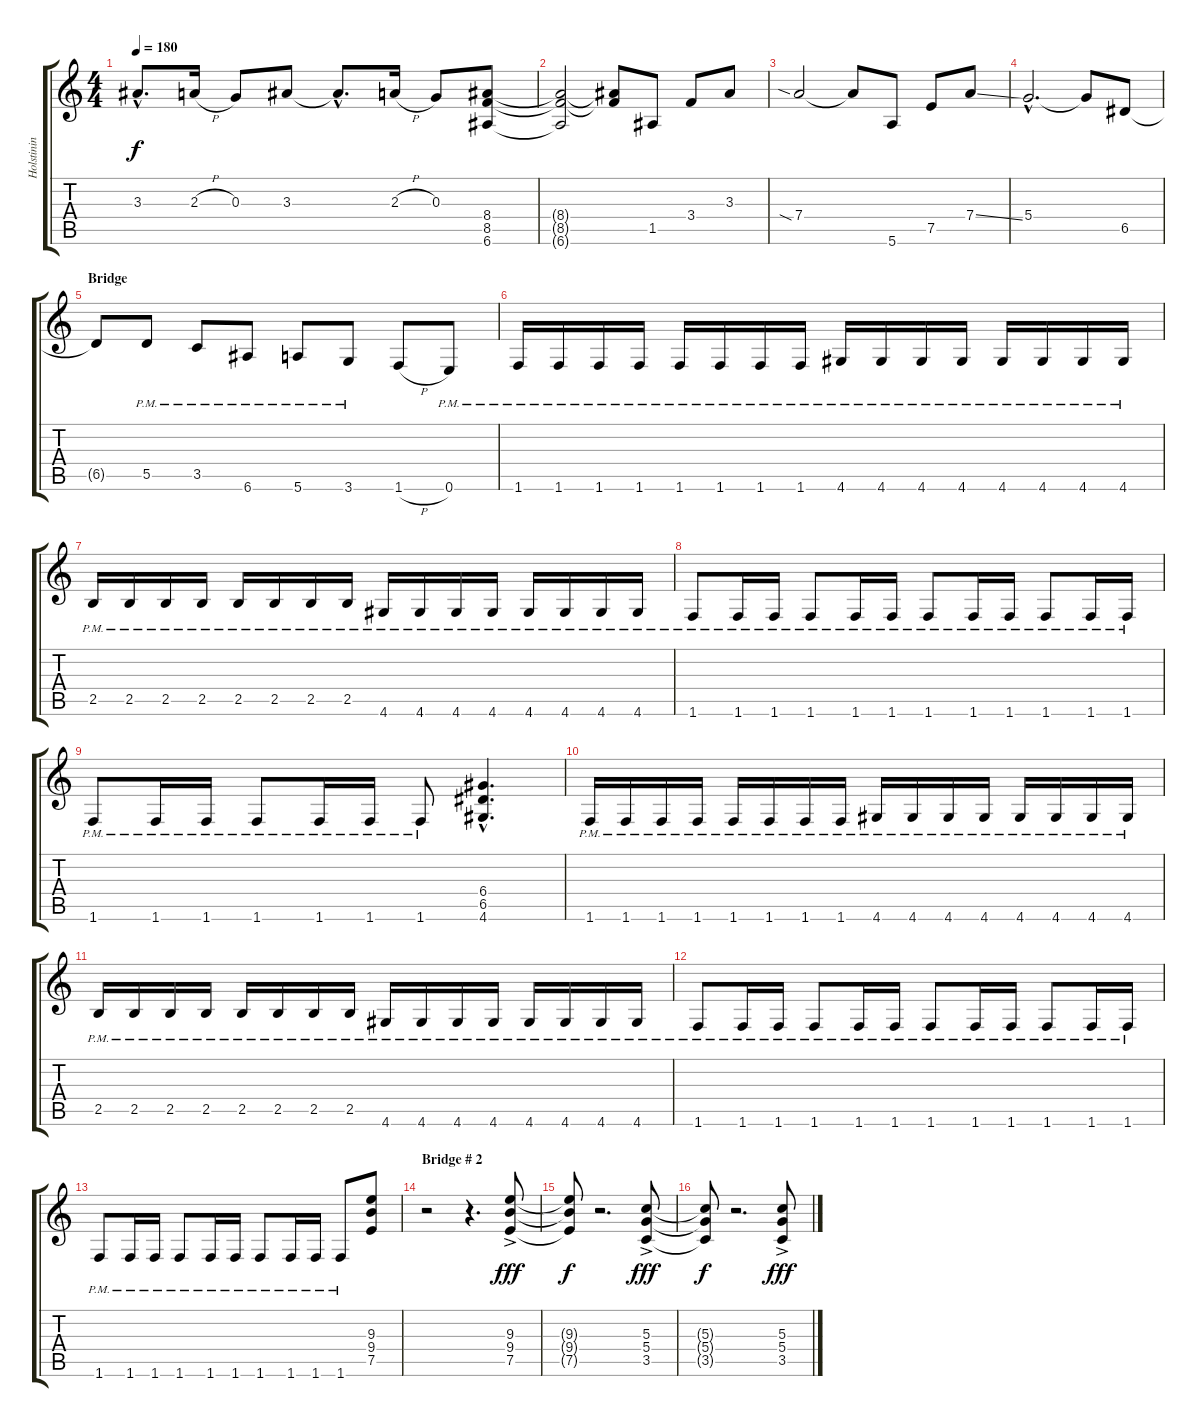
\track ("Holstinin" "Holstinin") {instrument distortionguitar}
\staff {score tabs}
\tuning (E4 B3 G3 D3 A2 E2) {hide}
\ts (4 4)
\tempo 180
\clef g2
\ks c
3.3{hac t}.8{d dy f} 2.3{h}.16 0.3.8 3.3.8 3.3{hac t}.8{d} 2.3{h}.16 0.3.8 (8.4 8.5 6.6).8 |
(8.4{t} 8.5{t} 6.6{t}).2 (8.4{t} 8.5{t}).8 1.5.8 3.4.8 3.3.8 |
7.4{sia}.2 7.4{t}.8 5.6.8 7.5.8 7.4{ss}.8 |
5.4{hac}.2{d} 5.4{t}.8 6.5.8 |
\section ("" "Bridge")
6.5{t}.8 5.5{pm}.8 3.5{pm}.8 6.6{pm}.8 5.6{pm}.8 3.6{pm}.8 1.6{h}.8 0.6{pm}.8 |
1.6{pm}.16 1.6{pm}.16 1.6{pm}.16 1.6{pm}.16 1.6{pm}.16 1.6{pm}.16 1.6{pm}.16 1.6{pm}.16 4.6{pm}.16 4.6{pm}.16 4.6{pm}.16 4.6{pm}.16 4.6{pm}.16 4.6{pm}.16 4.6{pm}.16 4.6{pm}.16 |
2.5{pm}.16 2.5{pm}.16 2.5{pm}.16 2.5{pm}.16 2.5{pm}.16 2.5{pm}.16 2.5{pm}.16 2.5{pm}.16 4.6{pm}.16 4.6{pm}.16 4.6{pm}.16 4.6{pm}.16 4.6{pm}.16 4.6{pm}.16 4.6{pm}.16 4.6{pm}.16 |
1.6{pm}.8 1.6{pm}.16 1.6{pm}.16 1.6{pm}.8 1.6{pm}.16 1.6{pm}.16 1.6{pm}.8 1.6{pm}.16 1.6{pm}.16 1.6{pm}.8 1.6{pm}.16 1.6{pm}.16 |
1.6{pm}.8 1.6{pm}.16 1.6{pm}.16 1.6{pm}.8 1.6{pm}.16 1.6{pm}.16 1.6{pm}.8 (6.4{hac} 6.5{hac} 4.6{hac}).4{d} |
1.6{pm}.16 1.6{pm}.16 1.6{pm}.16 1.6{pm}.16 1.6{pm}.16 1.6{pm}.16 1.6{pm}.16 1.6{pm}.16 4.6{pm}.16 4.6{pm}.16 4.6{pm}.16 4.6{pm}.16 4.6{pm}.16 4.6{pm}.16 4.6{pm}.16 4.6{pm}.16 |
2.5{pm}.16 2.5{pm}.16 2.5{pm}.16 2.5{pm}.16 2.5{pm}.16 2.5{pm}.16 2.5{pm}.16 2.5{pm}.16 4.6{pm}.16 4.6{pm}.16 4.6{pm}.16 4.6{pm}.16 4.6{pm}.16 4.6{pm}.16 4.6{pm}.16 4.6{pm}.16 |
1.6{pm}.8 1.6{pm}.16 1.6{pm}.16 1.6{pm}.8 1.6{pm}.16 1.6{pm}.16 1.6{pm}.8 1.6{pm}.16 1.6{pm}.16 1.6{pm}.8 1.6{pm}.16 1.6{pm}.16 |
1.6{pm}.8 1.6{pm}.16 1.6{pm}.16 1.6{pm}.8 1.6{pm}.16 1.6{pm}.16 1.6{pm}.8 1.6{pm}.16 1.6{pm}.16 1.6{pm}.8 (9.3 9.4 7.5).8 |
\section ("" "Bridge # 2")
r.2 r.4{d} (9.3{ac} 9.4{ac} 7.5{ac}).8{dy fff} |
(9.3{t} 9.4{t} 7.5{t}).8{dy f} r.2{d} (5.3{ac} 5.4{ac} 3.5{ac}).8{dy fff} |
(5.3{t} 5.4{t} 3.5{t}).8{dy f} r.2{d} (5.3{ac} 5.4{ac} 3.5{ac}).8{dy fff}
